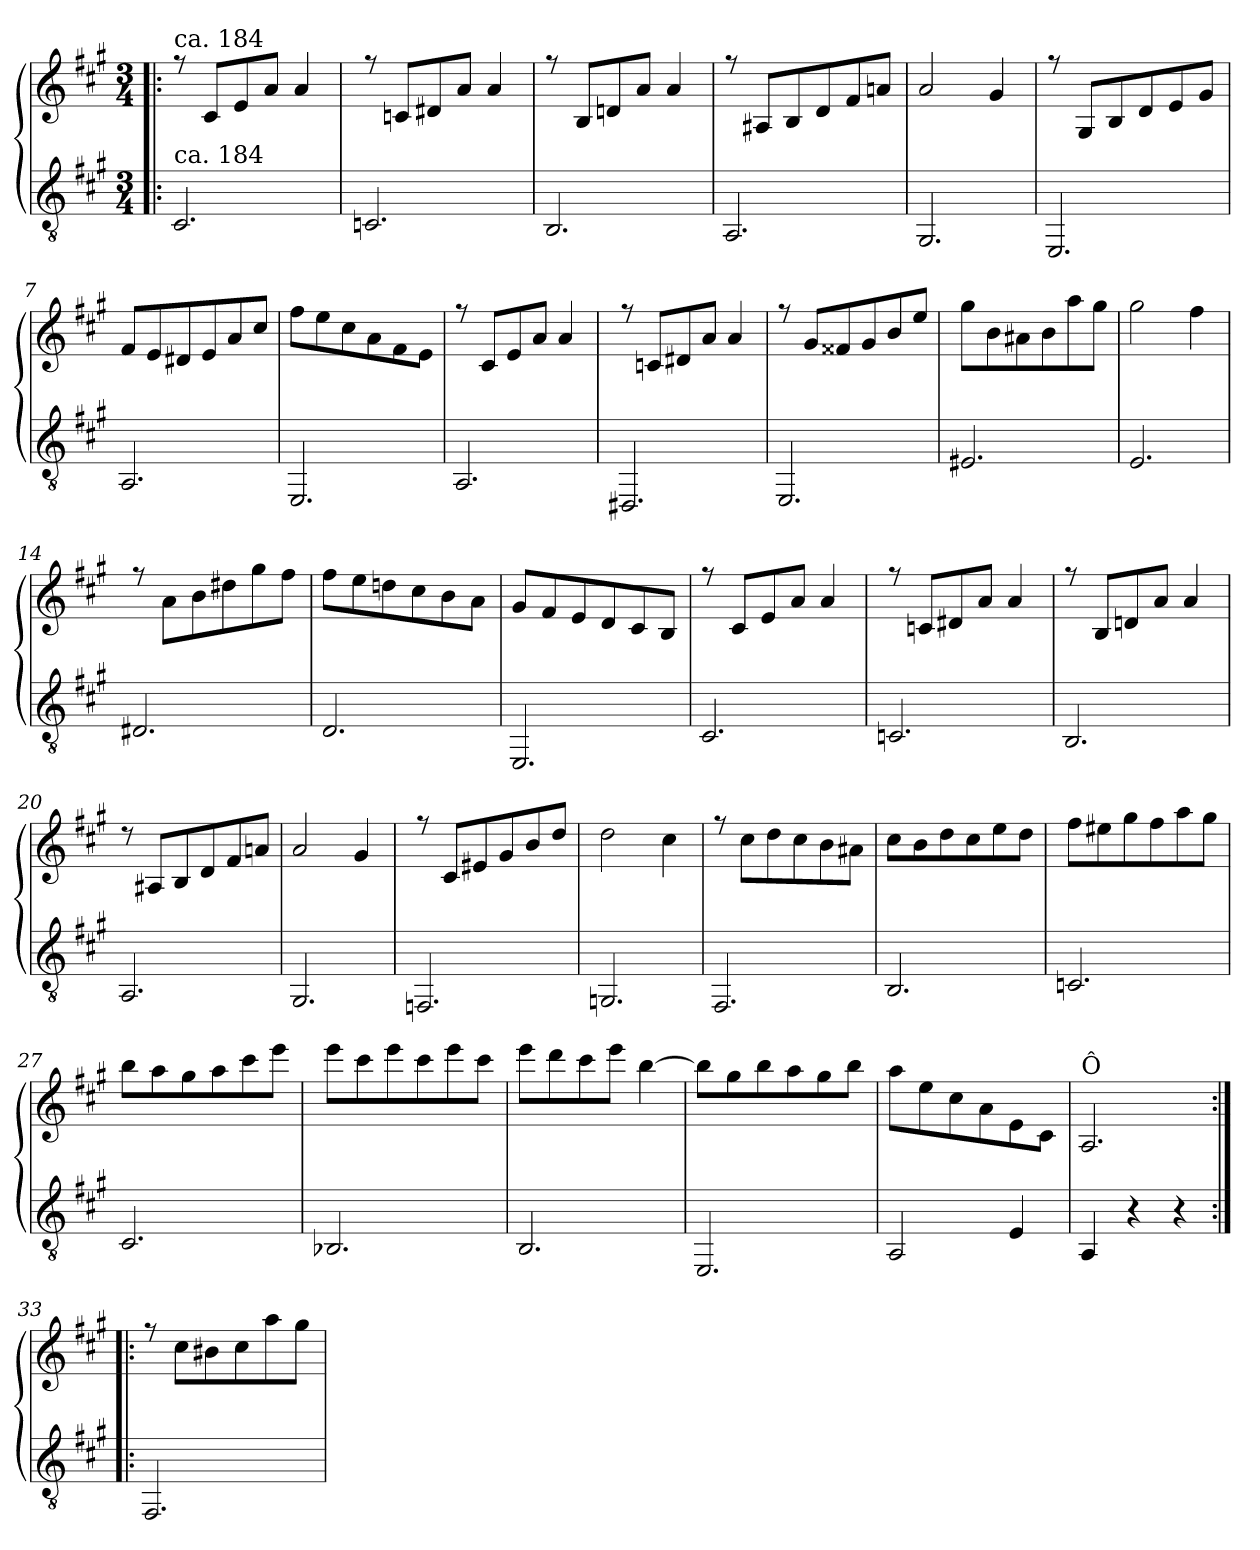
**kern	**kern
*part2	*part1
*staff2	*staff1
*clefGv2	*clefG2
*k[f#c#g#]	*k[f#c#g#]
*A:	*A:
*M3/4	*M3/4
=1!|:	=1!|:
*	*^
!	!LO:TX:a:t=ca. 184	!
!LO:TX:a:t=ca. 184	!	!
2.C#/	8ree	2.ryy
.	8c#/L	.
.	8e/	.
.	8a/J	.
.	4a/	.
=2	=2	=2
2.C/	8ree	2.ryy
.	8cn/L	.
.	8d#X/	.
.	8a/J	.
.	4a/	.
=3	=3	=3
2.BB/	8ree	2.ryy
.	8B/L	.
.	8dn/	.
.	8a/J	.
.	4a/	.
=4	=4	=4
2.AA/	8ree	2.ryy
.	8A#X/L	.
.	8B/	.
.	8d/	.
.	8f#/	.
.	8an/J	.
!!LO:LB:g=z	!!
=5	=5	=5
2.GG#/	2a/	2.ryy
.	4g#/	.
=6	=6	=6
2.EE/	8ree	2.ryy
.	8G#/L	.
.	8B/	.
.	8d/	.
.	8e/	.
.	8g#/J	.
=7	=7	=7
2.AA/	8f#/L	2.ryy
.	8e/	.
.	8d#X/	.
.	8e/	.
.	8a/	.
.	8cc#/J	.
=8	=8	=8
2.EE/	8ff#\L	2.ryy
.	8ee\	.
.	8cc#\	.
.	8a\	.
.	8f#\	.
.	8e\J	.
=9	=9	=9
2.AA/	8ree	2.ryy
.	8c#/L	.
.	8e/	.
.	8a/J	.
.	4a/	.
!!LO:LB:g=z	!!
=10	=10	=10
2.DD#/	8ree	2.ryy
.	8cn/L	.
.	8d#X/	.
.	8a/J	.
.	4a/	.
=11	=11	=11
2.EE/	8ree	2.ryy
.	8g#/L	.
.	8f##X/	.
.	8g#/	.
.	8b/	.
.	8ee/J	.
=12	=12	=12
2.E#/	8gg#\L	2.ryy
.	8b\	.
.	8a#X\	.
.	8b\	.
.	8aa\	.
.	8gg#\J	.
=13	=13	=13
2.E/	2gg#\	2.ryy
.	4ff#\	.
=14	=14	=14
2.D#/	8ree	2.ryy
.	8a\L	.
.	8b\	.
.	8dd#X\	.
.	8gg#\	.
.	8ff#\J	.
!!LO:LB:g=z	!!
=15	=15	=15
2.D/	8ff#\L	2.ryy
.	8ee\	.
.	8ddn\	.
.	8cc#\	.
.	8b\	.
.	8a\J	.
=16	=16	=16
2.EE/	8g#/L	2.ryy
.	8f#/	.
.	8e/	.
.	8d/	.
.	8c#/	.
.	8B/J	.
=17	=17	=17
2.C#/	8ree	2.ryy
.	8c#/L	.
.	8e/	.
.	8a/J	.
.	4a/	.
=18	=18	=18
2.C/	8ree	2.ryy
.	8cn/L	.
.	8d#X/	.
.	8a/J	.
.	4a/	.
!!LO:LB:g=z	!!
=19	=19	=19
2.BB/	8ree	2.ryy
.	8B/L	.
.	8dn/	.
.	8a/J	.
.	4a/	.
=20	=20	=20
2.AA/	8r	2.ryy
.	8A#X/L	.
.	8B/	.
.	8d/	.
.	8f#/	.
.	8an/J	.
=21	=21	=21
2.GG#/	2a/	2.ryy
.	4g#/	.
=22	=22	=22
2.FF/	8ree	2.ryy
.	8c#/L	.
.	8e#X/	.
.	8g#/	.
.	8b/	.
.	8dd/J	.
=23	=23	=23
2.GG/	2dd\	2.ryy
.	4cc#\	.
!!LO:LB:g=z	!!
=24	=24	=24
2.FF#/	8ree	2.ryy
.	8cc#\L	.
.	8dd\	.
.	8cc#\	.
.	8b\	.
.	8a#X\J	.
=25	=25	=25
2.BB/	8cc#\L	2.ryy
.	8b\	.
.	8dd\	.
.	8cc#\	.
.	8ee\	.
.	8dd\J	.
=26	=26	=26
2.C/	8ff#\L	2.ryy
.	8ee#X\	.
.	8gg#\	.
.	8ff#\	.
.	8aa\	.
.	8gg#\J	.
=27	=27	=27
2.C#/	8bb\L	2.ryy
.	8aa\	.
.	8gg#\	.
.	8aa\	.
.	8ccc#\	.
.	8eee\J	.
!!LO:LB:g=z	!!
=28	=28	=28
2.BB-/	8eee\L	2.ryy
.	8ccc#\	.
.	8eee\	.
.	8ccc#\	.
.	8eee\	.
.	8ccc#\J	.
=29	=29	=29
2.BB/	8eee\L	2.ryy
.	8ddd\	.
.	8ccc#\	.
.	8eee\J	.
.	[<4bb\	.
=30	=30	=30
2.EE/	8bb\L]	2.ryy
.	8gg#\	.
.	8bb\	.
.	8aa\	.
.	8gg#\	.
.	8bb\J	.
=31	=31	=31
2AA/	8aa\L	2.ryy
.	8ee\	.
.	8cc#\	.
.	8a\	.
4E/	8e\	.
.	8c#\J	.
=32	=32	=32
!	!LO:TX:a:t=Ô	!
4AA/	2.A/	2.ryy
4r	.	.
4r	.	.
!!LO:LB:g=z	!!
=33:|!|:	=33:|!|:	=33:|!|:
2.FF#/	8ree	2.ryy
.	8cc#\L	.
.	8b#X\	.
.	8cc#\	.
.	8aa\	.
.	8gg#\J	.
*	*v	*v
=	=
*-	*-
